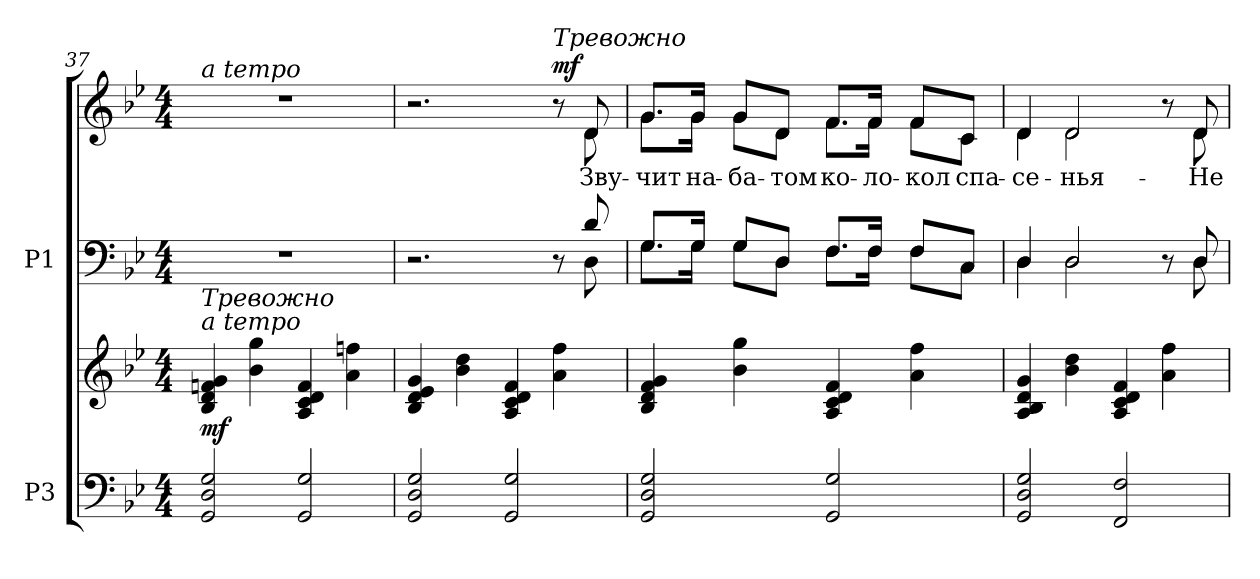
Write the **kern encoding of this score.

**kern	**kern	**dynam	**kern	**kern	**text	**dynam
*part2	*part2	*part2	*part1	*part1	*part1	*part1
*staff4	*staff3	*staff3/4	*staff2	*staff1	*staff1	*staff1/2
*I"P3	*	*	*I"P1	*	*	*
*clefF4	*clefG2	*	*clefF4	*clefG2	*	*
*k[b-e-]	*k[b-e-]	*	*k[b-e-]	*k[b-e-]	*	*
*g:	*g:	*	*g:	*g:	*	*
*M4/4	*M4/4	*	*M4/4	*M4/4	*	*
=37	=37	=37	=37	=37	=37	=37
!	!	!	!	!LO:TX:a:i:t=a tempo	!	!
!	!LO:TX:a:i:t=a tempo	!	!	!	!	!
!	!LO:TX:a:i:t=Тревожно	!	!	!	!	!
2GGi/ 2Di 2Gi	4B-i/ 4di 4fni 4gi	mf	1r	1r	.	.
.	4b-i\ 4ggi	.	.	.	.	.
2GGi/ 2Gi	4Ai/ 4ci 4di 4fi	.	.	.	.	.
.	4ai\ 4ffni	.	.	.	.	.
=38	=38	=38	=38	=38	=38	=38
*	*	*	*^	*^	*	*
2GGi/ 2Di 2Gi	4B-i/ 4di 4e-i 4gi	.	2.r	2..ryy	2.r	2..ryy	.	.
.	4b-i\ 4ddi	.	.	.	.	.	.	.
2GGi/ 2Gi	4Ai/ 4ci 4di 4fi	.	.	.	.	.	.	.
!	!	!	!	!	!LO:TX:a:i:t=Тревожно	!	!	!
.	4ai\ 4ffi	.	8r	.	8r	.	.	mf
!	!	!	!	!	!	!	!LO:LY:b:color=#000000	!
.	.	.	8di/	8Di\	8di/	8di\	-Зву-	.
=39	=39	=39	=39	=39	=39	=39	=39	=39
!	!	!	!	!	!	!	!LO:LY:b:color=#000000	!
2GGi/ 2Di 2Gi	4B-i/ 4di 4fi 4gi	.	8.Gi/L	8.Gi\L	8.gi/L	8.gi\L	-чит	.
!	!	!	!	!	!	!	!LO:LY:b:color=#000000	!
.	.	.	16Gi/Jk	16Gi\Jk	16gi/Jk	16gi\Jk	на-	.
!	!	!	!	!	!	!	!LO:LY:b:color=#000000	!
.	4b-i\ 4ggi	.	8Gi/L	8Gi\L	8gi/L	8gi\L	-ба-	.
!	!	!	!	!	!	!	!LO:LY:b:color=#000000	!
.	.	.	8Di/J	8Di\J	8di/J	8di\J	-том	.
!	!	!	!	!	!	!	!LO:LY:b:color=#000000	!
2GGi/ 2Gi	4Ai/ 4ci 4di 4fi	.	8.Fi/L	8.Fi\L	8.fi/L	8.fi\L	ко-	.
!	!	!	!	!	!	!	!LO:LY:b:color=#000000	!
.	.	.	16Fi/Jk	16Fi\Jk	16fi/Jk	16fi\Jk	-ло-	.
!	!	!	!	!	!	!	!LO:LY:b:color=#000000	!
.	4ai\ 4ffi	.	8Fi/L	8Fi\L	8fi/L	8fi\L	-кол	.
!	!	!	!	!	!	!	!LO:LY:b:color=#000000	!
.	.	.	8Ci/J	8Ci\J	8ci/J	8ci\J	спа-	.
!!LO:PB:g=z	!!
=40	=40	=40	=40	=40	=40	=40	=40	=40
!	!	!	!	!	!	!	!LO:LY:b:color=#000000	!
2GGi/ 2Di 2Gi	4Ai/ 4B-i 4di 4gi	.	4Di/	4Di\	4di/	4di\	-се-	.
!	!	!	!	!	!	!	!LO:LY:b:color=#000000	!
.	4b-i\ 4ddi	.	2Di/	2Di\	2di/	2di\	-нья-	.
2FFi/ 2Fi	4Ai/ 4ci 4di 4fi	.	.	.	.	.	.	.
.	4ai\ 4ffi	.	8r	8ryy	8r	8ryy	.	.
!	!	!	!	!	!	!	!LO:LY:b:color=#000000	!
.	.	.	8Di/	8Di\	8di/	8di\	-Не-	.
*	*	*	*v	*v	*	*	*	*
*	*	*	*	*v	*v	*	*
=	=	=	=	=	=	=
*-	*-	*-	*-	*-	*-	*-
